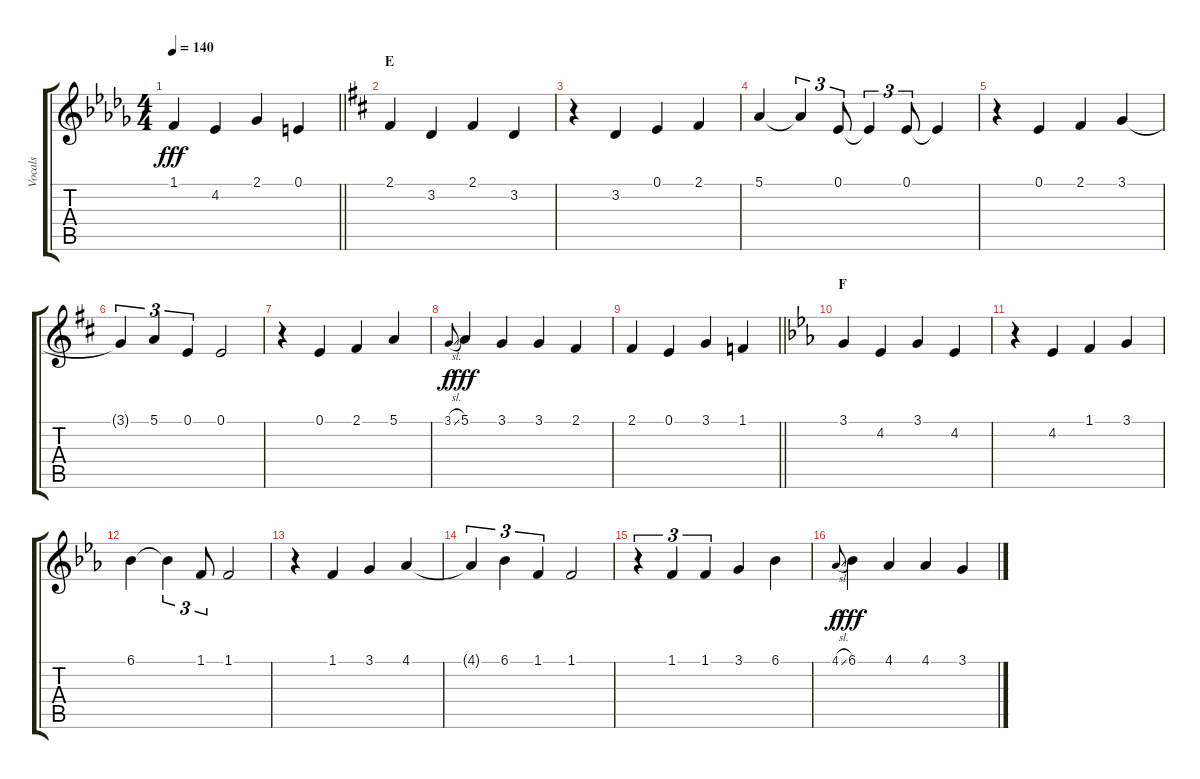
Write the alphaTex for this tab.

\track ("Vocals" "Vocals") {instrument voiceoohs}
\staff {score tabs}
\tuning (E4 B3 G3 D3 A2 E2) {hide}
\ts (4 4)
\tempo 140
\clef g2
\barLineRight lightlight
\ks db
1.1.4{dy fff} 4.2.4 2.1.4 0.1.4 |
\section ("" "E")
\ks d
2.1.4 3.2.4 2.1.4 3.2.4 |
r.4 3.2.4 0.1.4 2.1.4 |
5.1.4 5.1{t}.4{tu (3 2)} 0.1.8{tu (3 2)} 0.1{t}.4{tu (3 2)} 0.1.8{tu (3 2)} 0.1{t}.4 |
r.4 0.1.4 2.1.4 3.1.4 |
3.1{t}.4{tu (3 2)} 5.1.4{tu (3 2)} 0.1.4{tu (3 2)} 0.1.2 |
r.4 0.1.4 2.1.4 5.1.4 |
3.1{sl}.8{gr onbeat dy f} 5.1.4{dy fff} 3.1.4 3.1.4 2.1.4 |
\barLineRight lightlight
2.1.4 0.1.4 3.1.4 1.1.4 |
\section ("" "F")
\ks eb
3.1.4 4.2.4 3.1.4 4.2.4 |
r.4 4.2.4 1.1.4 3.1.4 |
6.1.4 6.1{t}.4{tu (3 2)} 1.1.8{tu (3 2)} 1.1.2 |
r.4 1.1.4 3.1.4 4.1.4 |
4.1{t}.4{tu (3 2)} 6.1.4{tu (3 2)} 1.1.4{tu (3 2)} 1.1.2 |
r.4{tu (3 2)} 1.1.4{tu (3 2)} 1.1.4{tu (3 2)} 3.1.4 6.1.4 |
4.1{sl}.8{gr onbeat dy f} 6.1.4{dy fff} 4.1.4 4.1.4 3.1.4
